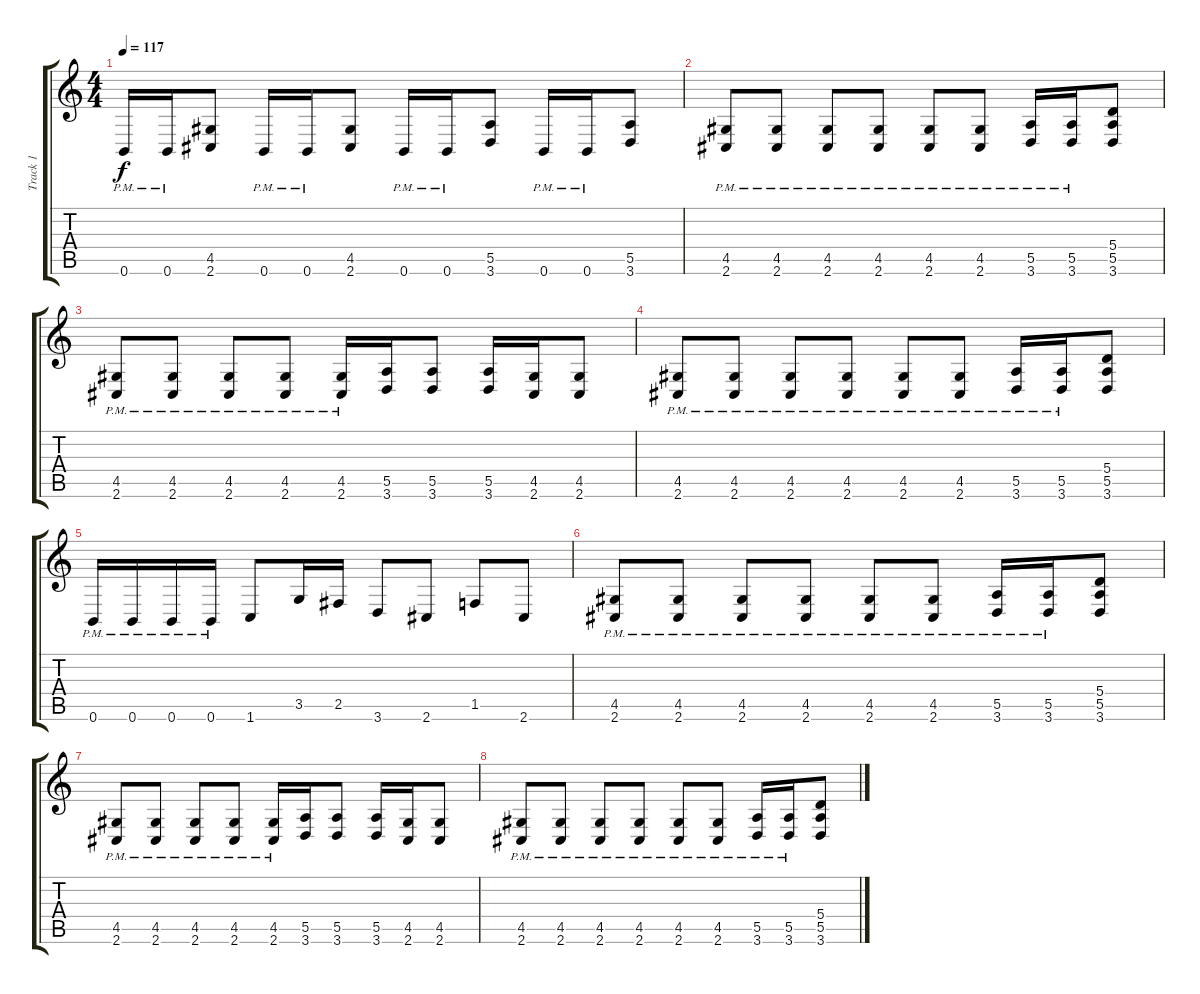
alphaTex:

\track ("Track 1" "Track 1") {instrument distortionguitar}
\staff {score tabs}
\tuning (B3 Gb3 D3 A2 E2 B1) {hide}
\ts (4 4)
\tempo 117
\clef g2
\ks c
0.6{pm}.16{dy f} 0.6{pm}.16 (4.5 2.6).8 0.6{pm}.16 0.6{pm}.16 (4.5 2.6).8 0.6{pm}.16 0.6{pm}.16 (5.5 3.6).8 0.6{pm}.16 0.6{pm}.16 (5.5 3.6).8 |
(4.5{pm} 2.6{pm}).8 (4.5{pm} 2.6{pm}).8 (4.5{pm} 2.6{pm}).8 (4.5{pm} 2.6{pm}).8 (4.5{pm} 2.6{pm}).8 (4.5{pm} 2.6{pm}).8 (5.5{pm} 3.6{pm}).16 (5.5 3.6{pm}).16 (5.4 5.5 3.6).8 |
(4.5{pm} 2.6{pm}).8 (4.5{pm} 2.6{pm}).8 (4.5{pm} 2.6{pm}).8 (4.5{pm} 2.6{pm}).8 (4.5{pm} 2.6{pm}).16 (5.5 3.6).16 (5.5 3.6).8 (5.5 3.6).16 (4.5 2.6).16 (4.5 2.6).8 |
(4.5{pm} 2.6{pm}).8 (4.5{pm} 2.6{pm}).8 (4.5{pm} 2.6{pm}).8 (4.5{pm} 2.6{pm}).8 (4.5{pm} 2.6{pm}).8 (4.5{pm} 2.6{pm}).8 (5.5{pm} 3.6{pm}).16 (5.5 3.6{pm}).16 (5.4 5.5 3.6).8 |
0.6{pm}.16 0.6{pm}.16 0.6{pm}.16 0.6{pm}.16 1.6.8 3.5.16 2.5.16 3.6.8 2.6.8 1.5.8 2.6.8 |
(4.5{pm} 2.6{pm}).8 (4.5{pm} 2.6{pm}).8 (4.5{pm} 2.6{pm}).8 (4.5{pm} 2.6{pm}).8 (4.5{pm} 2.6{pm}).8 (4.5{pm} 2.6{pm}).8 (5.5{pm} 3.6{pm}).16 (5.5 3.6{pm}).16 (5.4 5.5 3.6).8 |
(4.5{pm} 2.6{pm}).8 (4.5{pm} 2.6{pm}).8 (4.5{pm} 2.6{pm}).8 (4.5{pm} 2.6{pm}).8 (4.5{pm} 2.6{pm}).16 (5.5 3.6).16 (5.5 3.6).8 (5.5 3.6).16 (4.5 2.6).16 (4.5 2.6).8 |
(4.5{pm} 2.6{pm}).8 (4.5{pm} 2.6{pm}).8 (4.5{pm} 2.6{pm}).8 (4.5{pm} 2.6{pm}).8 (4.5{pm} 2.6{pm}).8 (4.5{pm} 2.6{pm}).8 (5.5{pm} 3.6{pm}).16 (5.5 3.6{pm}).16 (5.4 5.5 3.6).8
